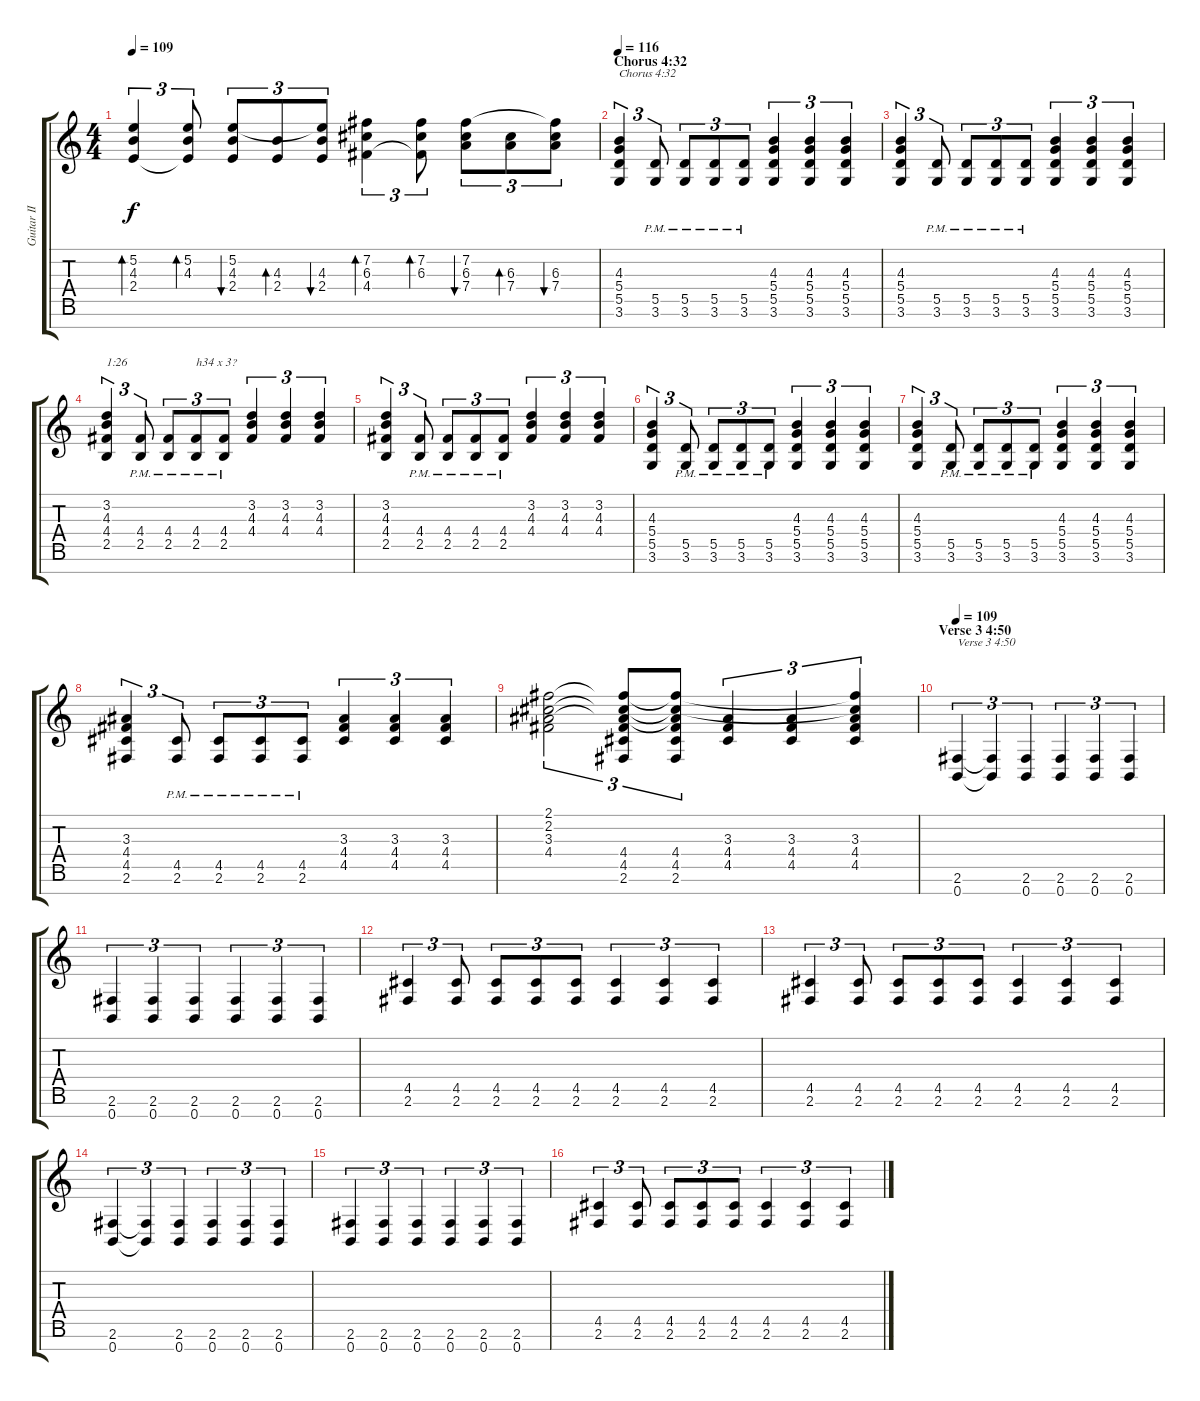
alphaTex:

\track ("Guitar II" "Guitar II") {instrument distortionguitar}
\staff {score tabs}
\tuning (E4 B3 G3 D3 A2 E2 B1) {hide}
\ts (4 4)
\tempo 109
\clef g2
\ks c
(5.2 4.3 2.4).4{tu (3 2) bd 30 dy f} (5.2 4.3 2.4{t}).8{tu (3 2) bd 30} (5.2 4.3 2.4).8{tu (3 2) bu 30} (4.3 2.4).8{tu (3 2) bd 30} (5.2{t} 4.3 2.4).8{tu (3 2) bu 30} (7.2 6.3 4.4).4{tu (3 2) bd 30} (7.2 6.3 4.4{t}).8{tu (3 2) bd 30} (7.2 6.3 7.4).8{tu (3 2) bu 30} (6.3 7.4).8{tu (3 2) bd 30} (7.2{t} 6.3 7.4).8{tu (3 2) bu 30} |
\section ("" "Chorus 4:32")
\tempo 116
(4.3 5.4 5.5 3.6).4{tu (3 2) txt "Chorus 4:32" instrument distortionguitar} (5.5{pm} 3.6{pm}).8{tu (3 2)} (5.5{pm} 3.6{pm}).8{tu (3 2)} (5.5{pm} 3.6{pm}).8{tu (3 2)} (5.5{pm} 3.6{pm}).8{tu (3 2)} (4.3 5.4 5.5 3.6).4{tu (3 2)} (4.3 5.4 5.5 3.6).4{tu (3 2)} (4.3 5.4 5.5 3.6).4{tu (3 2)} |
(4.3 5.4 5.5 3.6).4{tu (3 2)} (5.5{pm} 3.6{pm}).8{tu (3 2)} (5.5{pm} 3.6{pm}).8{tu (3 2)} (5.5{pm} 3.6{pm}).8{tu (3 2)} (5.5{pm} 3.6{pm}).8{tu (3 2)} (4.3 5.4 5.5 3.6).4{tu (3 2)} (4.3 5.4 5.5 3.6).4{tu (3 2)} (4.3 5.4 5.5 3.6).4{tu (3 2)} |
(3.2 4.3 4.4 2.5).4{tu (3 2) txt "1:26"} (4.4{pm} 2.5{pm}).8{tu (3 2)} (4.4{pm} 2.5{pm}).8{tu (3 2)} (4.4{pm} 2.5{pm}).8{tu (3 2) txt "h34 x 3?"} (4.4{pm} 2.5{pm}).8{tu (3 2)} (3.2 4.3 4.4).4{tu (3 2)} (3.2 4.3 4.4).4{tu (3 2)} (3.2 4.3 4.4).4{tu (3 2)} |
(3.2 4.3 4.4 2.5).4{tu (3 2)} (4.4{pm} 2.5{pm}).8{tu (3 2)} (4.4{pm} 2.5{pm}).8{tu (3 2)} (4.4{pm} 2.5{pm}).8{tu (3 2)} (4.4{pm} 2.5{pm}).8{tu (3 2)} (3.2 4.3 4.4).4{tu (3 2)} (3.2 4.3 4.4).4{tu (3 2)} (3.2 4.3 4.4).4{tu (3 2)} |
(4.3 5.4 5.5 3.6).4{tu (3 2)} (5.5{pm} 3.6{pm}).8{tu (3 2)} (5.5{pm} 3.6{pm}).8{tu (3 2)} (5.5{pm} 3.6{pm}).8{tu (3 2)} (5.5{pm} 3.6{pm}).8{tu (3 2)} (4.3 5.4 5.5 3.6).4{tu (3 2)} (4.3 5.4 5.5 3.6).4{tu (3 2)} (4.3 5.4 5.5 3.6).4{tu (3 2)} |
(4.3 5.4 5.5 3.6).4{tu (3 2)} (5.5{pm} 3.6{pm}).8{tu (3 2)} (5.5{pm} 3.6{pm}).8{tu (3 2)} (5.5{pm} 3.6{pm}).8{tu (3 2)} (5.5{pm} 3.6{pm}).8{tu (3 2)} (4.3 5.4 5.5 3.6).4{tu (3 2)} (4.3 5.4 5.5 3.6).4{tu (3 2)} (4.3 5.4 5.5 3.6).4{tu (3 2)} |
(3.3 4.4 4.5 2.6).4{tu (3 2)} (4.5{pm} 2.6{pm}).8{tu (3 2)} (4.5{pm} 2.6{pm}).8{tu (3 2)} (4.5{pm} 2.6{pm}).8{tu (3 2)} (4.5{pm} 2.6{pm}).8{tu (3 2)} (3.3 4.4 4.5).4{tu (3 2)} (3.3 4.4 4.5).4{tu (3 2)} (3.3 4.4 4.5).4{tu (3 2)} |
(2.1 2.2 3.3 4.4).2{tu (3 2)} (2.1{t} 2.2{t} 3.3{t} 4.4 4.5 2.6).8{tu (3 2)} (2.1{t} 2.2{t} 3.3{t} 4.4 4.5 2.6).8{tu (3 2)} (3.3 4.4 4.5).4{tu (3 2)} (3.3 4.4 4.5).4{tu (3 2)} (2.1{t} 2.2{t} 3.3 4.4 4.5).4{tu (3 2)} |
\section ("" "Verse 3 4:50")
\tempo 109
(2.6 0.7).4{tu (3 2) txt "Verse 3 4:50"} (2.6{t} 0.7{t}).4{tu (3 2)} (2.6 0.7).4{tu (3 2)} (2.6 0.7).4{tu (3 2)} (2.6 0.7).4{tu (3 2)} (2.6 0.7).4{tu (3 2)} |
(2.6 0.7).4{tu (3 2)} (2.6 0.7).4{tu (3 2)} (2.6 0.7).4{tu (3 2)} (2.6 0.7).4{tu (3 2)} (2.6 0.7).4{tu (3 2)} (2.6 0.7).4{tu (3 2)} |
(4.5 2.6).4{tu (3 2)} (4.5 2.6).8{tu (3 2)} (4.5 2.6).8{tu (3 2)} (4.5 2.6).8{tu (3 2)} (4.5 2.6).8{tu (3 2)} (4.5 2.6).4{tu (3 2)} (4.5 2.6).4{tu (3 2)} (4.5 2.6).4{tu (3 2)} |
(4.5 2.6).4{tu (3 2)} (4.5 2.6).8{tu (3 2)} (4.5 2.6).8{tu (3 2)} (4.5 2.6).8{tu (3 2)} (4.5 2.6).8{tu (3 2)} (4.5 2.6).4{tu (3 2)} (4.5 2.6).4{tu (3 2)} (4.5 2.6).4{tu (3 2)} |
(2.6 0.7).4{tu (3 2)} (2.6{t} 0.7{t}).4{tu (3 2)} (2.6 0.7).4{tu (3 2)} (2.6 0.7).4{tu (3 2)} (2.6 0.7).4{tu (3 2)} (2.6 0.7).4{tu (3 2)} |
(2.6 0.7).4{tu (3 2)} (2.6 0.7).4{tu (3 2)} (2.6 0.7).4{tu (3 2)} (2.6 0.7).4{tu (3 2)} (2.6 0.7).4{tu (3 2)} (2.6 0.7).4{tu (3 2)} |
(4.5 2.6).4{tu (3 2)} (4.5 2.6).8{tu (3 2)} (4.5 2.6).8{tu (3 2)} (4.5 2.6).8{tu (3 2)} (4.5 2.6).8{tu (3 2)} (4.5 2.6).4{tu (3 2)} (4.5 2.6).4{tu (3 2)} (4.5 2.6).4{tu (3 2)}
